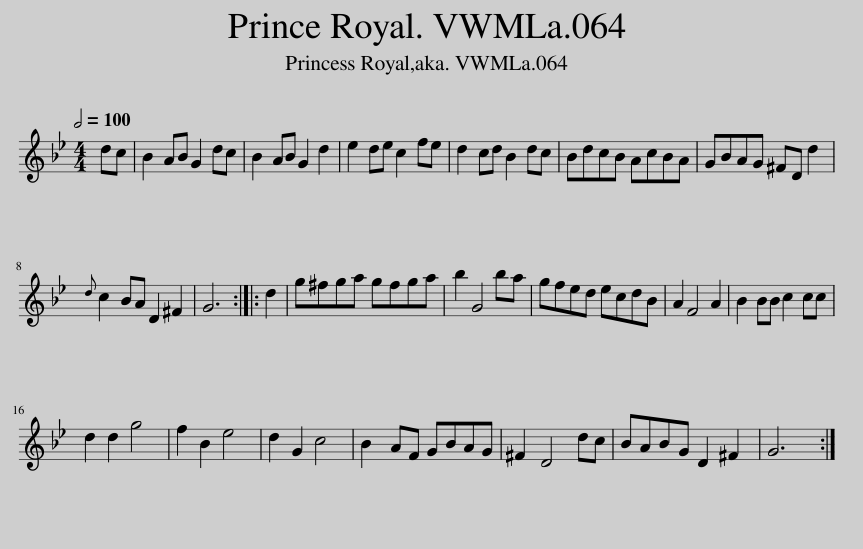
X:1
L:1/8
Q:1/2=100
M:4/4
I:linebreak $
K:Bb
V:1 treble
V:1
 dc | B2 AB G2 dc | B2 AB G2 d2 | e2 de c2 fe | d2 cd B2 dc | %5
 BdcB AcBA | GBAG ^FD d2 |${d} c2 BA D2 ^F2 | G6 :: d2 | %10
 g^fga gfga | b2 G4 ba | gfed ecdB | A2 F4 A2 | B2 BB c2 cc |$ %15
 d2 d2 g4 | f2 B2 e4 | d2 G2 c4 | B2 AF GBAG | ^F2 D4 dc | %20
 BABG D2 ^F2 | G6 :| %22
